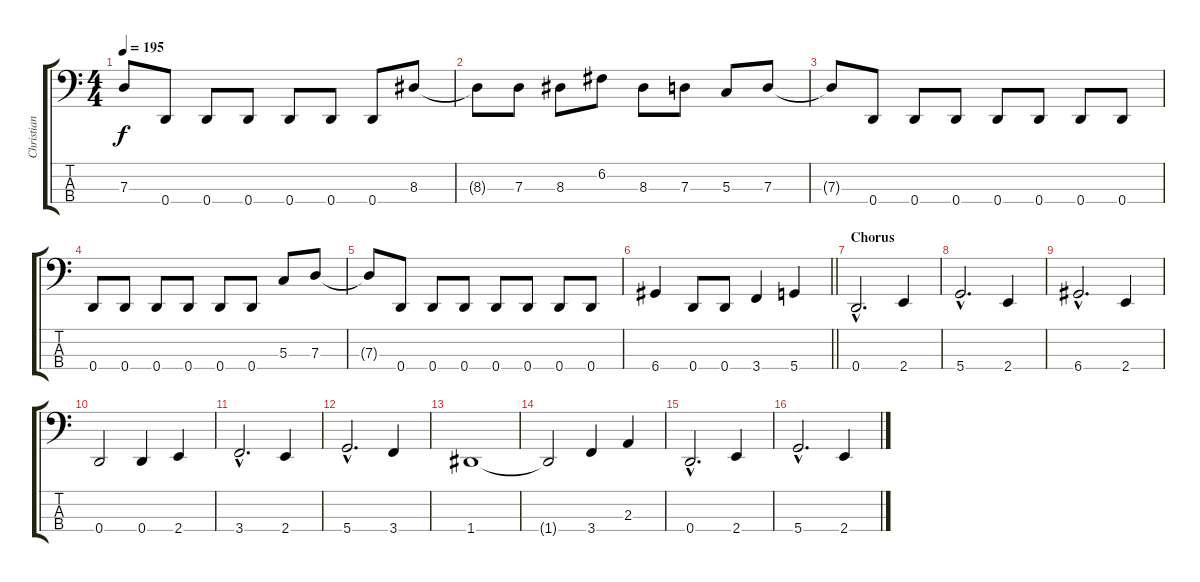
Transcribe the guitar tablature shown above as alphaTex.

\track ("Christian" "Christian") {instrument electricbassfinger}
\staff {score tabs}
\tuning (F2 C2 G1 D1) {hide}
\ts (4 4)
\tempo 195
\clef f4
\ks c
7.3{t}.8{dy f} 0.4.8 0.4.8 0.4.8 0.4.8 0.4.8 0.4.8 8.3.8 |
8.3{t}.8 7.3.8 8.3.8 6.2.8 8.3.8 7.3.8 5.3.8 7.3.8 |
7.3{t}.8 0.4.8 0.4.8 0.4.8 0.4.8 0.4.8 0.4.8 0.4.8 |
0.4.8 0.4.8 0.4.8 0.4.8 0.4.8 0.4.8 5.3.8 7.3.8 |
7.3{t}.8 0.4.8 0.4.8 0.4.8 0.4.8 0.4.8 0.4.8 0.4.8 |
\barLineRight lightlight
6.4.4 0.4.8 0.4.8 3.4.4 5.4.4 |
\section ("" "Chorus")
0.4{hac}.2{d} 2.4.4 |
5.4{hac}.2{d} 2.4.4 |
6.4{hac}.2{d} 2.4.4 |
0.4.2 0.4.4 2.4.4 |
3.4{hac}.2{d} 2.4.4 |
5.4{hac}.2{d} 3.4.4 |
1.4.1 |
1.4{t}.2 3.4.4 2.3.4 |
0.4{hac}.2{d} 2.4.4 |
5.4{hac}.2{d} 2.4.4
